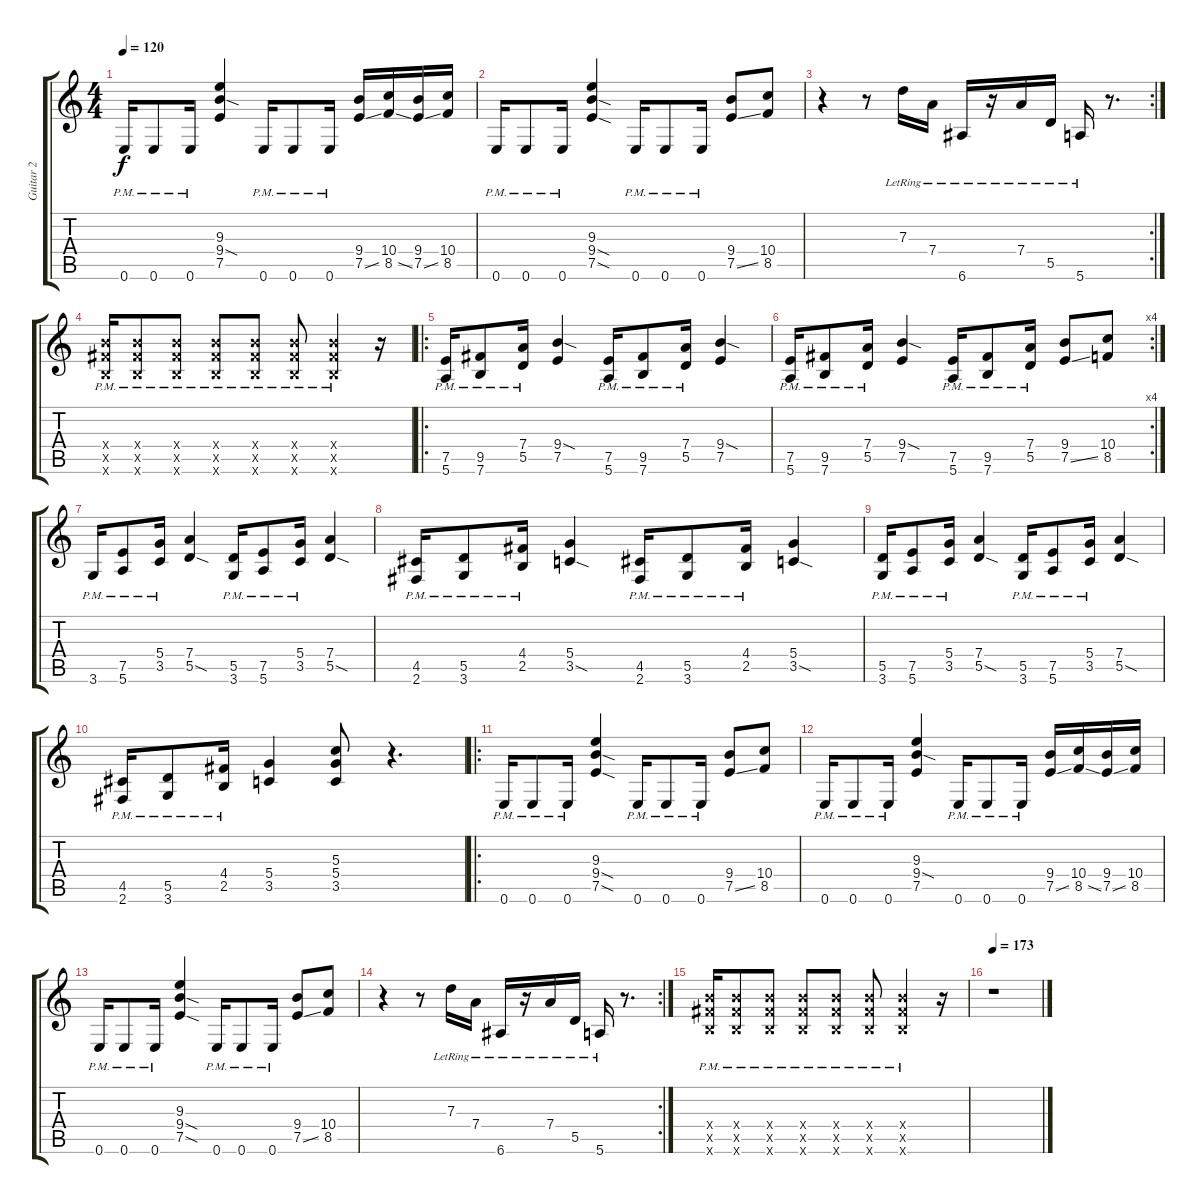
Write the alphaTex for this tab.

\track ("Guitar 2" "Guitar 2") {instrument distortionguitar}
\staff {score tabs}
\tuning (E4 B3 G3 D3 A2 E2) {hide}
\ts (4 4)
\tempo 120
\clef g2
\ks c
0.6{pm}.16{dy f} 0.6{pm}.8 0.6{pm}.16 (9.3 9.4{sod} 7.5).4 0.6{pm}.16 0.6{pm}.8 0.6{pm}.16 (9.4 7.5{ss}).16 (10.4 8.5{ss}).16 (9.4 7.5{ss}).16 (10.4 8.5).16 |
0.6{pm}.16 0.6{pm}.8 0.6{pm}.16 (9.3 9.4{sod} 7.5{sod}).4 0.6{pm}.16 0.6{pm}.8 0.6{pm}.16 (9.4 7.5{ss}).8 (10.4 8.5).8 |
\rc 2
r.4 r.8 7.3{lr}.16 7.4{lr}.16 6.6{lr}.16 r.16 7.4{lr}.16 5.5{lr}.16 5.6{lr}.16 r.8{d} |
(9.4{pm x} 9.5{pm x} 7.6{pm x}).16 (9.4{pm x} 9.5{pm x} 7.6{pm x}).8 (9.4{pm x} 9.5{pm x} 7.6{pm x}).8 (9.4{pm x} 9.5{pm x} 7.6{pm x}).8 (9.4{pm x} 9.5{pm x} 7.6{pm x}).8 (9.4{pm x} 9.5{pm x} 7.6{pm x}).8 (9.4{pm x} 9.5{pm x} 7.6{pm x}).4 r.16 |
\ro
(7.5{pm} 5.6{pm}).16 (9.5{pm} 7.6{pm}).8 (7.4{pm} 5.5{pm}).16 (9.4{sod} 7.5).4 (7.5{pm} 5.6{pm}).16 (9.5{pm} 7.6{pm}).8 (7.4{pm} 5.5{pm}).16 (9.4{sod} 7.5).4 |
\rc 4
(7.5{pm} 5.6{pm}).16 (9.5{pm} 7.6{pm}).8 (7.4{pm} 5.5{pm}).16 (9.4{sod} 7.5).4 (7.5{pm} 5.6{pm}).16 (9.5{pm} 7.6{pm}).8 (7.4{pm} 5.5{pm}).16 (9.4 7.5{ss}).8 (10.4 8.5).8 |
3.6{pm}.16 (7.5{pm} 5.6{pm}).8 (5.4{pm} 3.5{pm}).16 (7.4 5.5{sod}).4 (5.5{pm} 3.6{pm}).16 (7.5{pm} 5.6{pm}).8 (5.4{pm} 3.5{pm}).16 (7.4 5.5{sod}).4 |
(4.5{pm} 2.6{pm}).16 (5.5{pm} 3.6{pm}).8 (4.4{pm} 2.5{pm}).16 (5.4 3.5{sod}).4 (4.5{pm} 2.6{pm}).16 (5.5{pm} 3.6{pm}).8 (4.4{pm} 2.5{pm}).16 (5.4 3.5{sod}).4 |
(5.5{pm} 3.6{pm}).16 (7.5{pm} 5.6{pm}).8 (5.4{pm} 3.5{pm}).16 (7.4 5.5{sod}).4 (5.5{pm} 3.6{pm}).16 (7.5{pm} 5.6{pm}).8 (5.4{pm} 3.5{pm}).16 (7.4 5.5{sod}).4 |
(4.5{pm} 2.6{pm}).16 (5.5{pm} 3.6{pm}).8 (4.4{pm} 2.5{pm}).16 (5.4 3.5).4 (5.3 5.4 3.5).8 r.4{d} |
\ro
0.6{pm}.16 0.6{pm}.8 0.6{pm}.16 (9.3 9.4{sod} 7.5{sod}).4 0.6{pm}.16 0.6{pm}.8 0.6{pm}.16 (9.4 7.5{ss}).8 (10.4 8.5).8 |
0.6{pm}.16 0.6{pm}.8 0.6{pm}.16 (9.3 9.4{sod} 7.5).4 0.6{pm}.16 0.6{pm}.8 0.6{pm}.16 (9.4 7.5{ss}).16 (10.4 8.5{ss}).16 (9.4 7.5{ss}).16 (10.4 8.5).16 |
0.6{pm}.16 0.6{pm}.8 0.6{pm}.16 (9.3 9.4{sod} 7.5{sod}).4 0.6{pm}.16 0.6{pm}.8 0.6{pm}.16 (9.4 7.5{ss}).8 (10.4 8.5).8 |
\rc 2
r.4 r.8 7.3{lr}.16 7.4{lr}.16 6.6{lr}.16 r.16 7.4{lr}.16 5.5{lr}.16 5.6{lr}.16 r.8{d} |
(9.4{pm x} 9.5{pm x} 7.6{pm x}).16 (9.4{pm x} 9.5{pm x} 7.6{pm x}).8 (9.4{pm x} 9.5{pm x} 7.6{pm x}).8 (9.4{pm x} 9.5{pm x} 7.6{pm x}).8 (9.4{pm x} 9.5{pm x} 7.6{pm x}).8 (9.4{pm x} 9.5{pm x} 7.6{pm x}).8 (9.4{pm x} 9.5{pm x} 7.6{pm x}).4 r.16 |
\tempo 173
r.1
